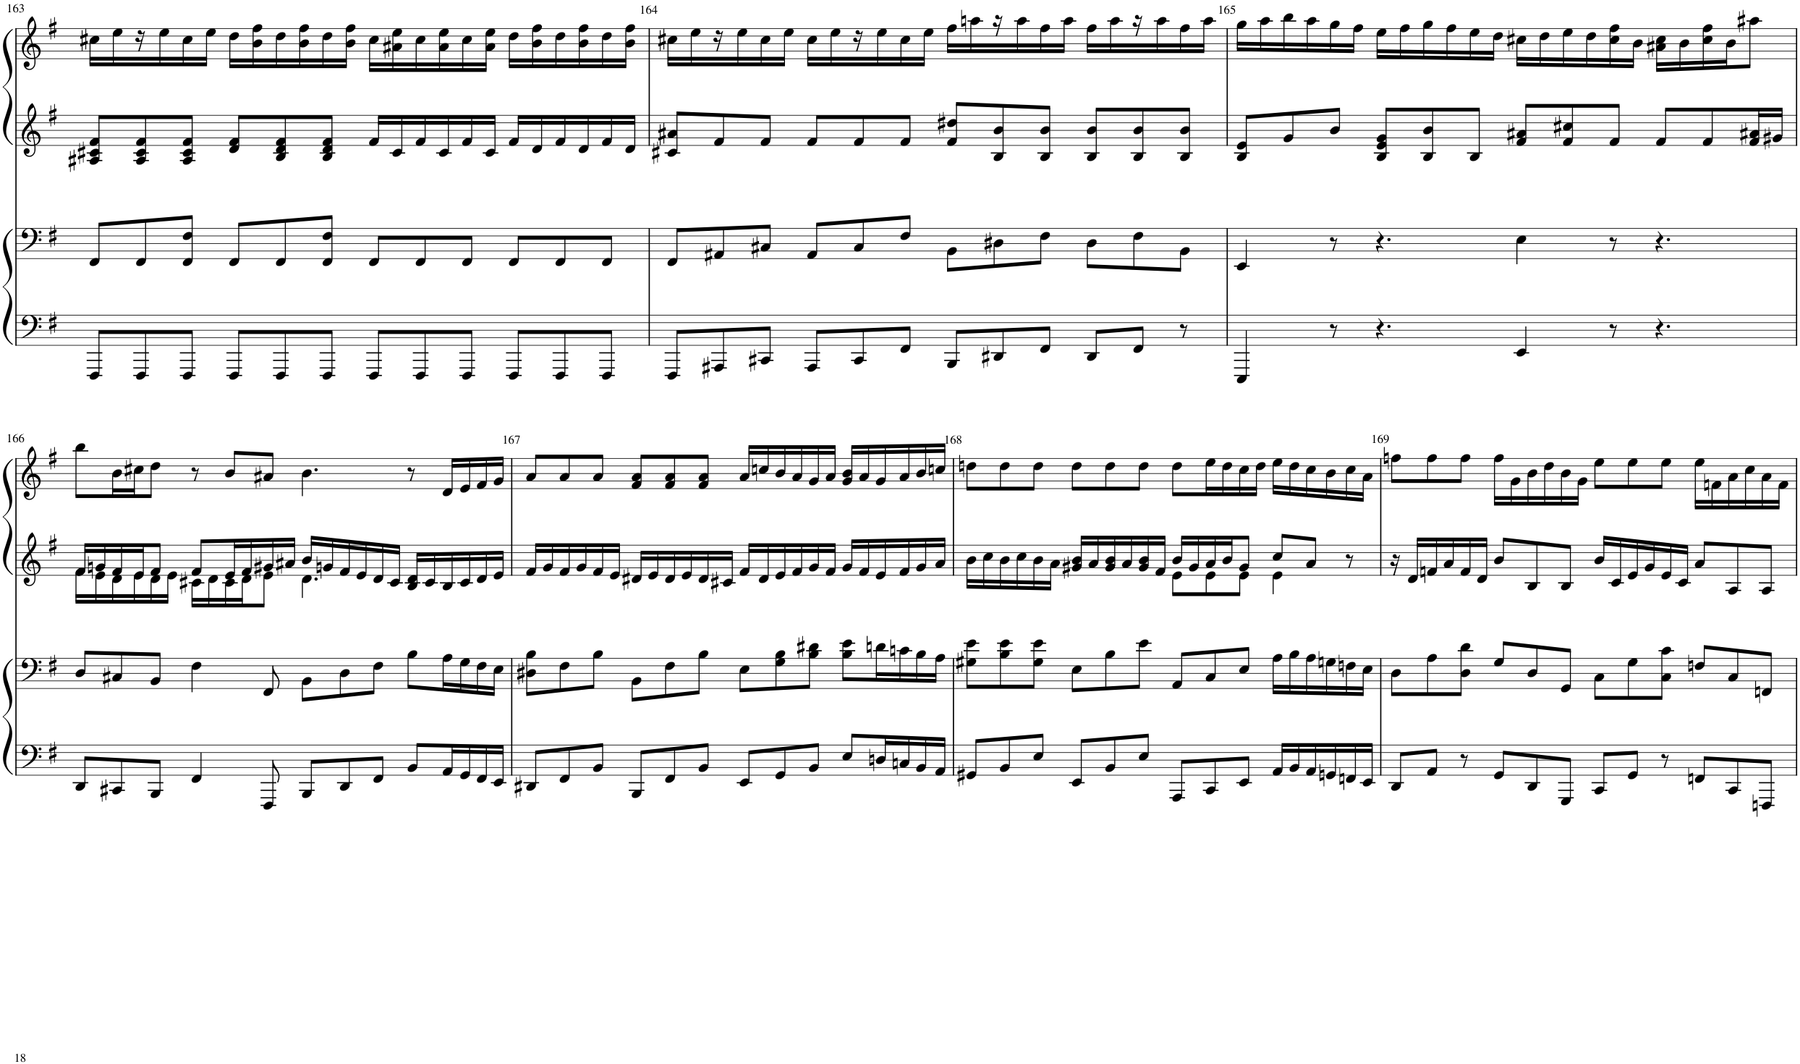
**kern	**kern	**kern	**kern
*part2	*part2	*part1	*part1
*staff4	*staff3	*staff2	*staff1
*I"Secondo	*	*I"Primo	*
!!LO:PB:g=z
*clefF4	*clefF4	*clefG2	*clefG2
*k[f#]	*k[f#]	*k[f#]	*k[f#]
*M12/8	*M12/8	*M12/8	*M12/8
=163	=163	=163	=163
8FFF#/L	8FF#/L	8A#X/ 8c#X/ 8f#/L	16cc#X\LL
.	.	.	16ee\
8FFF#/	8FF#/	8A#/ 8c#/ 8f#/	16r
.	.	.	16ee\
8FFF#/J	8FF#/ 8F#/J	8A#/ 8c#/ 8f#/J	16cc#\
.	.	.	16ee\JJ
8FFF#/L	8FF#/L	8d/ 8f#/L	16dd\LL
.	.	.	16b\ 16ff#\
8FFF#/	8FF#/	8B/ 8d/ 8f#/	16dd\
.	.	.	16b\ 16ff#\
8FFF#/J	8FF#/ 8F#/J	8B/ 8d/ 8f#/J	16dd\
.	.	.	16b\ 16ff#\JJ
8FFF#/L	8FF#/L	16f#/LL	16cc#\LL
.	.	16c#/	16a#X\ 16ee\
8FFF#/	8FF#/	16f#/	16cc#\
.	.	16c#/	16a#\ 16ee\
8FFF#/J	8FF#/J	16f#/	16cc#\
.	.	16c#/JJ	16a#\ 16ee\JJ
8FFF#/L	8FF#/L	16f#/LL	16dd\LL
.	.	16d/	16b\ 16ff#\
8FFF#/	8FF#/	16f#/	16dd\
.	.	16d/	16b\ 16ff#\
8FFF#/J	8FF#/J	16f#/	16dd\
.	.	16d/JJ	16b\ 16ff#\JJ
=164	=164	=164	=164
8FFF#/L	8FF#/L	8c#X/ 8a#X/L	16cc#X\LL
.	.	.	16ee\
8AAA#X/	8AA#X/	8f#/	16r
.	.	.	16ee\
8CC#X/J	8C#X/J	8f#/J	16cc#\
.	.	.	16ee\JJ
8AAA#/L	8AA#/L	8f#/L	16cc#\LL
.	.	.	16ee\
8CC#/	8C#/	8f#/	16r
.	.	.	16ee\
8FF#/J	8F#/J	8f#/J	16cc#\
.	.	.	16ee\JJ
8BBB/L	8BB\L	8f#/ 8dd#X/L	16ff#\LL
.	.	.	16aan\
8DD#X/	8D#X\	8B/ 8b/	16r
.	.	.	16aa\
8FF#/J	8F#\J	8B/ 8b/J	16ff#\
.	.	.	16aa\JJ
8DD#/L	8D#\L	8B/ 8b/L	16ff#\LL
.	.	.	16aa\
8FF#/J	8F#\	8B/ 8b/	16r
.	.	.	16aa\
8r	8BB\J	8B/ 8b/J	16ff#\
.	.	.	16aa\JJ
=165	=165	=165	=165
4EEE/	4EE/	8B/ 8e/L	16gg\LL
.	.	.	16aa\
.	.	8g/	16bb\
.	.	.	16aa\
8r	8r	8b/J	16gg\
.	.	.	16ff#\JJ
4.r	4.r	8B/ 8e/ 8g/L	16ee\LL
.	.	.	16ff#\
.	.	8B/ 8b/	16gg\
.	.	.	16ff#\
.	.	8B/J	16ee\
.	.	.	16dd\JJ
4EE/	4E\	8f#/ 8a#X/L	16cc#X\LL
.	.	.	16dd\
.	.	8f#/ 8cc#X/	16ee\
.	.	.	16dd\
8r	8r	8f#/J	16cc#\ 16ff#\
.	.	.	16b\JJ
4.r	4.r	8f#/L	16a#X\ 16cc#\LL
.	.	.	16b\
.	.	8f#/	16cc#\ 16ff#\
.	.	.	16b\J
.	.	16f#/ 16a#X/L	8aa#X\J
.	.	16g#X/JJ	.
!!LO:LB:g=z
=166	=166	=166	=166
*	*	*^	*
8DD/L	8D/L	16f#/LL	16f#\LL	8bb\L
.	.	16gn/	16e\	.
8CC#X/	8C#X/	16f#/	16d\	16b\L
.	.	16e/J	16e\	16cc#X\J
8BBB/J	8BB/J	8f#/J	16d\	8dd\J
.	.	.	16e\JJ	.
4FF#/	4F#\	8f#/L	16c#X\LL	8r
.	.	.	16d\	.
.	.	16e/L	16c#\	8b/L
.	.	16f#/	16d\J	.
8FFF#/	8FF#/	16g#X/	8e\J	8a#X/J
.	.	16a#X/JJ	.	.
8BBB/L	8BB\L	16b/LL	4.d\	4.b\
.	.	16gn/	.	.
8DD/	8D\	16f#/	.	.
.	.	16e/	.	.
8FF#/J	8F#\J	16d/	.	.
.	.	16c#/JJ	.	.
8BB/L	8B\L	16B/ 16d/LL	4.ryy	8r
.	.	16c#/	.	.
16AA/L	16A\L	16B/	.	16d/LL
16GG/	16G\	16c#/	.	16e/
16FF#/	16F#\	16d/	.	16f#/
16EE/JJ	16E\JJ	16e/JJ	.	16g/JJ
*	*	*v	*v	*
=167	=167	=167	=167
8DD#X/L	8D#X\ 8B\L	16f#/LL	8a/L
.	.	16g/	.
8FF#/	8F#\	16f#/	8a/
.	.	16g/	.
8BB/J	8B\J	16f#/	8a/J
.	.	16e/JJ	.
8BBB/L	8BB\L	16d#X/LL	8f#/ 8a/L
.	.	16e/	.
8FF#/	8F#\	16d#/	8f#/ 8a/
.	.	16e/	.
8BB/J	8B\J	16d#/	8f#/ 8a/J
.	.	16c#X/JJ	.
8EE/L	8E\L	16f#/LL	16a/LL
.	.	16d#/	16ccn/
8GG/	8G\ 8B\	16e/	16b/
.	.	16f#/	16a/
8BB/J	8B\ 8d#X\J	16g/	16g/
.	.	16f#/JJ	16a/JJ
8E/L	8B\ 8e\L	16g/LL	16g/ 16b/LL
.	.	16f#/	16a/
16Dn/L	16dn\L	16e/	16g/
16Cn/	16cn\	16f#/	16a/
16BB/	16B\	16g/	16b/
16AA/JJ	16A\JJ	16a/JJ	16ccn/JJ
=168	=168	=168	=168
*	*	*^	*
8GG#X/L	8G#X\ 8e\L	16b\LL	2.ryy	8ddn\L
.	.	16cc\	.	.
8BB/	8B\ 8e\	16b\	.	8dd\
.	.	16cc\	.	.
8E/J	8G#\ 8e\J	16b\	.	8dd\J
.	.	16a\JJ	.	.
8EE/L	8E\L	16g#X/ 16b/LL	.	8dd\L
.	.	16a/	.	.
8BB/	8B\	16g#/ 16b/	.	8dd\
.	.	16a/	.	.
8E/J	8e\J	16g#/ 16b/	.	8dd\J
.	.	16f#/JJ	.	.
8AAA/L	8AA/L	16b/LL	8e\L	8dd\L
.	.	16g#/	.	.
8CC/	8C/	16a/	8e\	16ee\L
.	.	16b/J	.	16dd\
8EE/J	8E/J	8g#/J	8e\J	16cc\
.	.	.	.	16dd\JJ
16AA/LL	16A\LL	8cc/L	4e\	16ee\LL
16BB/	16B\	.	.	16dd\
16AA/	16A\	8a/J	.	16cc\
16GGn/	16Gn\	.	.	16b\
16FFn/	16Fn\	8r	8ryy	16cc\
16EE/JJ	16E\JJ	.	.	16a\JJ
*	*	*v	*v	*
=169	=169	=169	=169
8DD/L	8D\L	16r	8ffn\L
.	.	16d/LL	.
8AA/J	8A\	16fn/	8ff\
.	.	16a/	.
8r	8D\ 8d\J	16f/	8ff\J
.	.	16d/JJ	.
8GG/L	8G/L	8b/L	16ff\LL
.	.	.	16g\
8DD/	8D/	8B/	16b\
.	.	.	16dd\
8GGG/J	8GG/J	8B/J	16b\
.	.	.	16g\JJ
8CC/L	8C\L	16b/LL	8ee\L
.	.	16c/	.
8GG/J	8G\	16e/	8ee\
.	.	16g/	.
8r	8C\ 8c\J	16e/	8ee\J
.	.	16c/JJ	.
8FFn/L	8Fn/L	8a/L	16ee\LL
.	.	.	16fn\
8CC/	8C/	8A/	16a\
.	.	.	16cc\
8FFFn/J	8FFn/J	8A/J	16a\
.	.	.	16f\JJ
=	=	=	=
*-	*-	*-	*-
